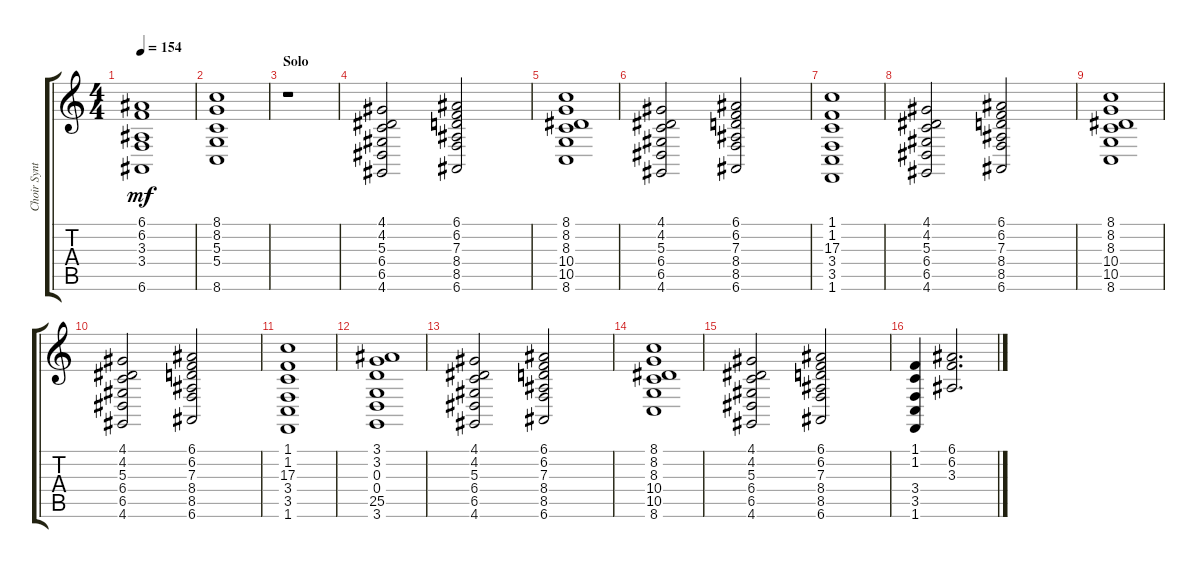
\track ("Choir Synth" "Choir Synt") {instrument choiraahs}
\staff {score tabs}
\tuning (E4 B3 G3 D3 A2 E2) {hide}
\ts (4 4)
\tempo 154
\clef g2
\ks c
(6.1 6.2 3.3 3.4 6.6).1{dy mf} |
(8.1 8.2 5.3 5.4 8.6).1 |
\section ("" "Solo")
r.1 |
(4.1 4.2 5.3 6.4 6.5 4.6).2 (6.1 6.2 7.3 8.4 8.5 6.6).2 |
(8.1 8.2 8.3 10.4 10.5 8.6).1 |
(4.1 4.2 5.3 6.4 6.5 4.6).2 (6.1 6.2 7.3 8.4 8.5 6.6).2 |
(1.1 1.2 17.3 3.4 3.5 1.6).1 |
(4.1 4.2 5.3 6.4 6.5 4.6).2 (6.1 6.2 7.3 8.4 8.5 6.6).2 |
(8.1 8.2 8.3 10.4 10.5 8.6).1 |
(4.1 4.2 5.3 6.4 6.5 4.6).2 (6.1 6.2 7.3 8.4 8.5 6.6).2 |
(1.1 1.2 17.3 3.4 3.5 1.6).1 |
(3.1 3.2 0.3 0.4 25.5 3.6).1 |
(4.1 4.2 5.3 6.4 6.5 4.6).2 (6.1 6.2 7.3 8.4 8.5 6.6).2 |
(8.1 8.2 8.3 10.4 10.5 8.6).1 |
(4.1 4.2 5.3 6.4 6.5 4.6).2 (6.1 6.2 7.3 8.4 8.5 6.6).2 |
(1.1 1.2 3.4 3.5 1.6).4 (6.1 6.2 3.3).2{d}
